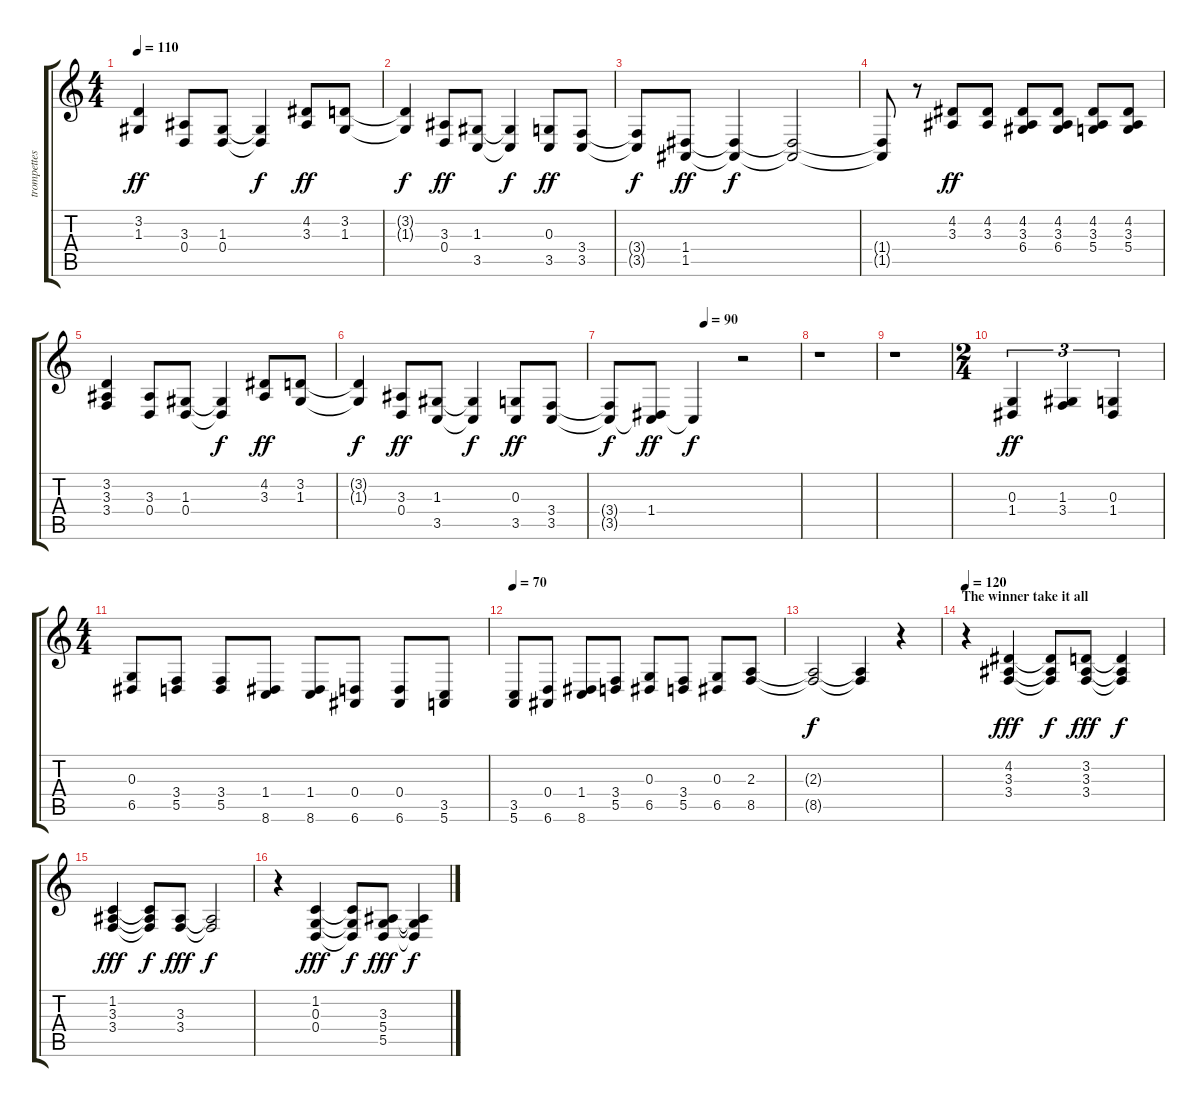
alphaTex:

\track ("trompettes" "trompettes") {instrument trumpet}
\staff {score tabs}
\tuning (E4 B3 G3 D3 A2 E2) {hide}
\ts (4 4)
\tempo 110
\clef g2
\ks c
(3.2 1.3).4{dy ff} (3.3 0.4).8 (1.3 0.4).8 (1.3{t} 0.4{t}).4{dy f} (4.2 3.3).8{dy ff} (3.2 1.3).8 |
(3.2{t} 1.3{t}).4{dy f} (3.3 0.4).8{dy ff} (1.3 3.5).8 (1.3{t} 3.5{t}).4{dy f} (0.3 3.5).8{dy ff} (3.4 3.5).8 |
(3.4{t} 3.5{t}).8{dy f} (1.4 1.5).8{dy ff} (1.4{t} 1.5{t}).4{dy f} (1.4{t} 1.5{t}).2 |
(1.4{t} 1.5{t}).8 r.8 (4.2 3.3).8{dy ff} (4.2 3.3).8 (4.2 3.3 6.4).8 (4.2 3.3 6.4).8 (4.2 3.3 5.4).8 (4.2 3.3 5.4).8 |
(3.2 3.3 3.4).4 (3.3 0.4).8 (1.3 0.4).8 (1.3{t} 0.4{t}).4{dy f} (4.2 3.3).8{dy ff} (3.2 1.3).8 |
(3.2{t} 1.3{t}).4{dy f} (3.3 0.4).8{dy ff} (1.3 3.5).8 (1.3{t} 3.5{t}).4{dy f} (0.3 3.5).8{dy ff} (3.4 3.5).8 |
\tempo (90 0.5)
(3.4{t} 3.5{t}).8{dy f} (1.4 3.5{t}).8{dy ff} 3.5{t}.4{dy f} r.2 |
r.1 |
r.1 |
\ts (2 4)
(0.3 1.4).4{tu (3 2) dy ff} (1.3 3.4).4{tu (3 2)} (0.3 1.4).4{tu (3 2)} |
\ts (4 4)
(0.3 6.5).8 (3.4 5.5).8 (3.4 5.5).8 (1.4 8.6).8 (1.4 8.6).8 (0.4 6.6).8 (0.4 6.6).8 (3.5 5.6).8 |
\tempo 70
(3.5 5.6).8 (0.4 6.6).8 (1.4 8.6).8 (3.4 5.5).8 (0.3 6.5).8 (3.4 5.5).8 (0.3 6.5).8 (2.3 8.5).8 |
(2.3{t} 8.5{t}).2{dy f} (2.3{t} 8.5{t}).4 r.4 |
\section ("" "The winner take it all")
\tempo 120
r.4 (4.2 3.3 3.4).4{dy fff} (4.2{t} 3.3{t} 3.4{t}).8{dy f} (3.2 3.3 3.4).8{dy fff} (3.2{t} 3.3{t} 3.4{t}).4{dy f} |
(1.2 3.3 3.4).4{dy fff} (1.2{t} 3.3{t} 3.4{t}).8{dy f} (3.3 3.4).8{dy fff} (3.3{t} 3.4{t}).2{dy f} |
r.4 (1.2 0.3 0.4).4{dy fff} (1.2{t} 0.3{t} 0.4{t}).8{dy f} (3.3 5.4 5.5).8{dy fff} (3.3{t} 5.4{t} 5.5{t}).4{dy f}
